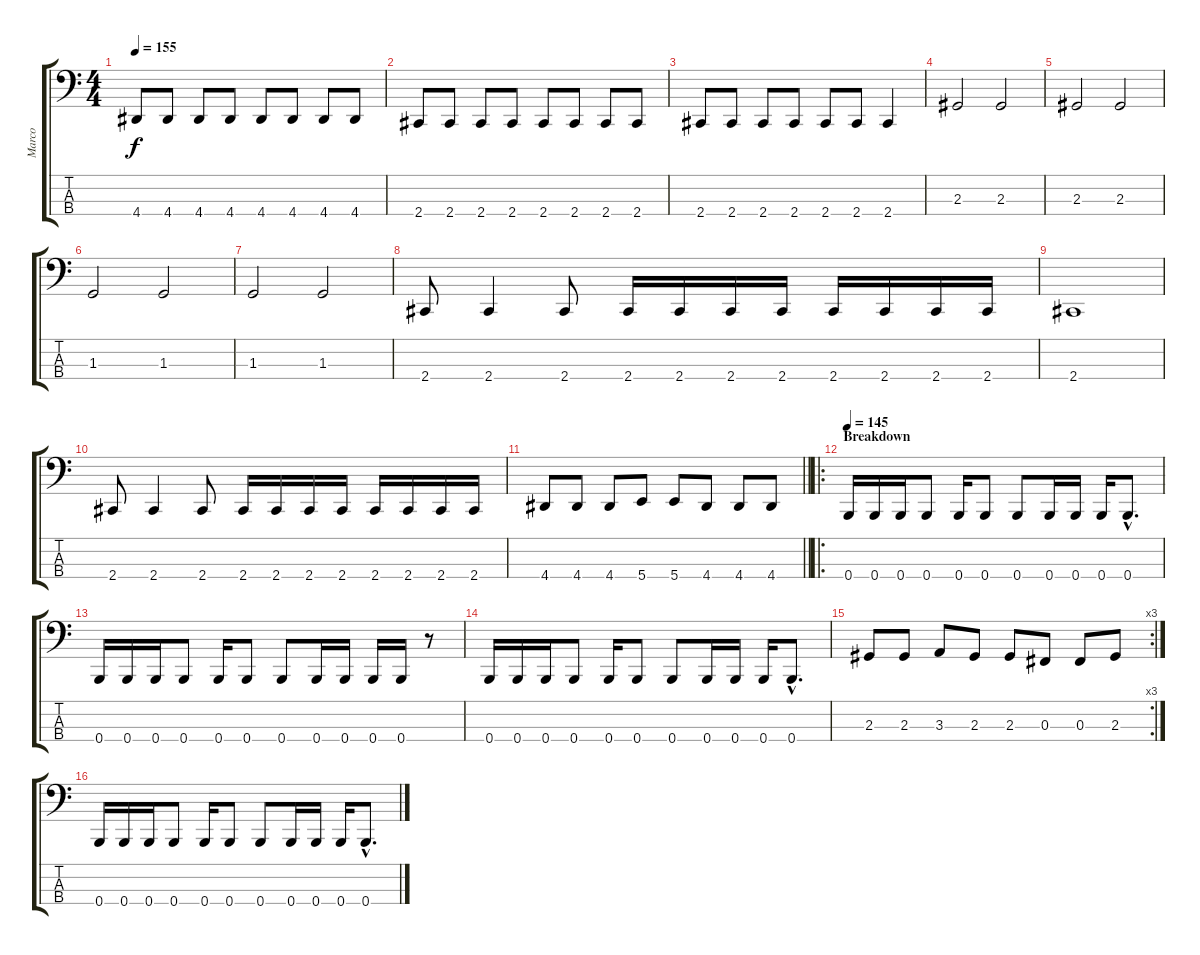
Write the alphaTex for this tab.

\track ("Marco" "Marco") {instrument electricbasspick}
\staff {score tabs}
\tuning (E2 B1 Gb1 B0) {hide}
\ts (4 4)
\tempo 155
\clef f4
\ks c
4.4.8{dy f} 4.4.8 4.4.8 4.4.8 4.4.8 4.4.8 4.4.8 4.4.8 |
2.4.8 2.4.8 2.4.8 2.4.8 2.4.8 2.4.8 2.4.8 2.4.8 |
2.4.8 2.4.8 2.4.8 2.4.8 2.4.8 2.4.8 2.4.4 |
2.3.2 2.3.2 |
2.3.2 2.3.2 |
1.3.2 1.3.2 |
1.3.2 1.3.2 |
2.4.8 2.4.4 2.4.8 2.4.16 2.4.16 2.4.16 2.4.16 2.4.16 2.4.16 2.4.16 2.4.16 |
2.4.1 |
2.4.8 2.4.4 2.4.8 2.4.16 2.4.16 2.4.16 2.4.16 2.4.16 2.4.16 2.4.16 2.4.16 |
\barLineRight lightlight
4.4.8 4.4.8 4.4.8 5.4.8 5.4.8 4.4.8 4.4.8 4.4.8 |
\ro
\section ("" "Breakdown")
\tempo 145
0.4.16 0.4.16 0.4.16 0.4.8 0.4.16 0.4.8 0.4.8 0.4.16 0.4.16 0.4.16 0.4{hac}.8{d} |
0.4.16 0.4.16 0.4.16 0.4.8 0.4.16 0.4.8 0.4.8 0.4.16 0.4.16 0.4.16 0.4.16 r.8 |
0.4.16 0.4.16 0.4.16 0.4.8 0.4.16 0.4.8 0.4.8 0.4.16 0.4.16 0.4.16 0.4{hac}.8{d} |
\rc 3
2.3.8 2.3.8 3.3.8 2.3.8 2.3.8 0.3.8 0.3.8 2.3.8 |
0.4.16 0.4.16 0.4.16 0.4.8 0.4.16 0.4.8 0.4.8 0.4.16 0.4.16 0.4.16 0.4{hac}.8{d}
